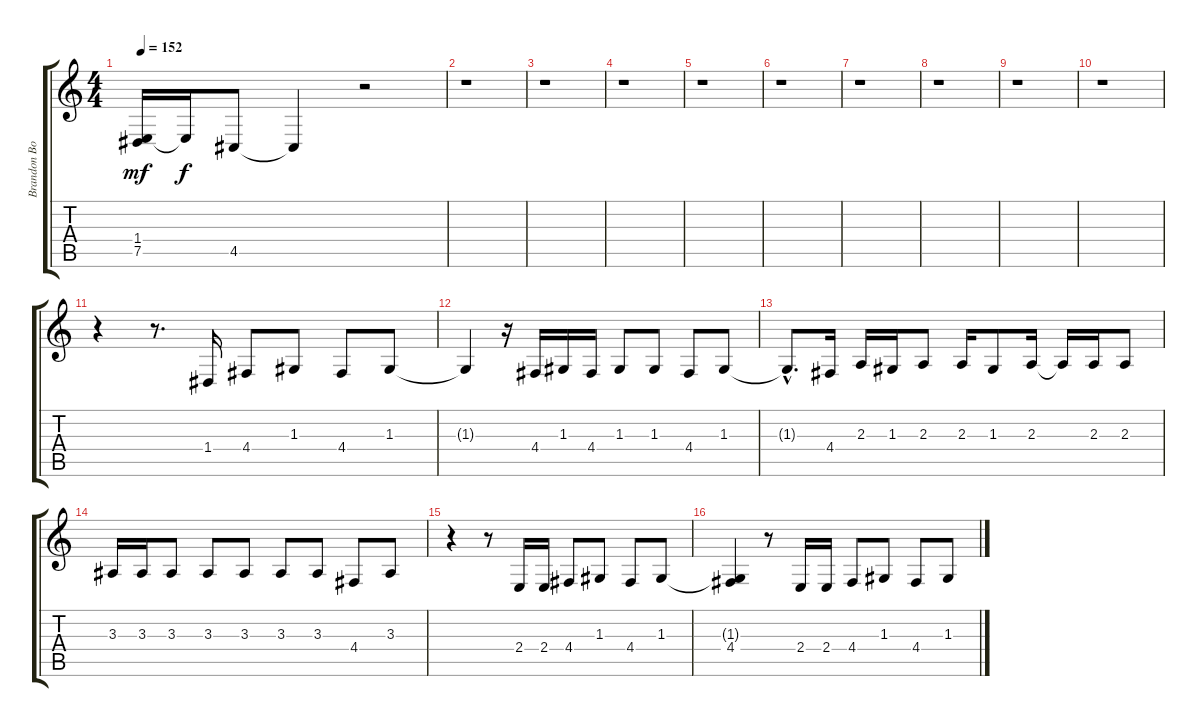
\track ("Brandon Boyd" "Brandon Bo") {instrument cello}
\staff {score tabs}
\tuning (E4 B3 G3 D3 A2 E2) {hide}
\ts (4 4)
\tempo 152
\clef g2
\ks c
(1.4 7.5{t}).16{dy mf} 7.5{t}.16{dy f} 4.5.8 4.5{t}.4 r.2 |
r.1 |
r.1 |
r.1 |
r.1 |
r.1 |
r.1 |
r.1 |
r.1 |
r.1 |
r.4 r.8{d} 1.4.16{instrument tangoaccordion} 4.4.8 1.3.8 4.4.8 1.3.8 |
1.3{t}.4 r.16 4.4.16 1.3.16 4.4.16 1.3.8 1.3.8 4.4.8 1.3.8 |
1.3{hac t}.8{d} 4.4.16 2.3.16 1.3.16 2.3.8 2.3.16 1.3.8 2.3.16 2.3{t}.16 2.3.16 2.3.8 |
3.3.16 3.3.16 3.3.8 3.3.8 3.3.8 3.3.8 3.3.8 4.4.8 3.3.8 |
r.4 r.8 2.4.16 2.4.16 4.4.8 1.3.8 4.4.8 1.3.8 |
(1.3{t} 4.4).4 r.8 2.4.16 2.4.16 4.4.8 1.3.8 4.4.8 1.3.8
